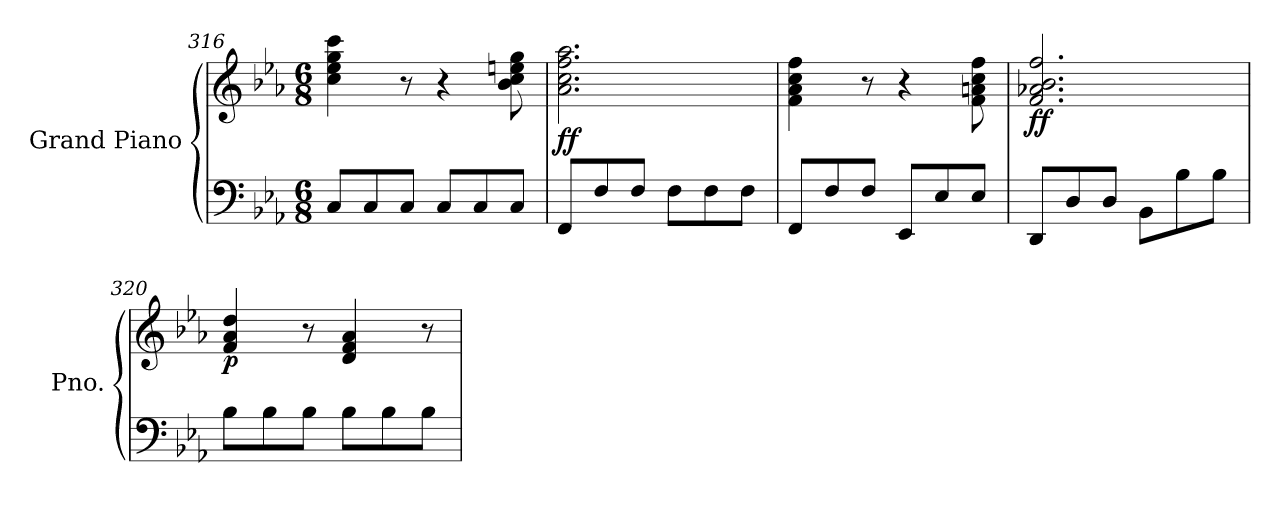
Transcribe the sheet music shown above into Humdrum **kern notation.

**kern	**kern	**dynam
*part1	*part1	*part1
*staff2	*staff1	*staff1/2
*I"Grand Piano	*	*
*I'Pno.	*	*
*clefF4	*clefG2	*
*k[b-e-a-]	*k[b-e-a-]	*
*M6/8	*M6/8	*
=316	=316	=316
8C/L	4cc\ 4ee-\ 4gg\ 4ccc\	.
8C/	.	.
8C/J	8r	.
8C/L	4r	.
8C/	.	.
8C/J	8b-\ 8cc\ 8een\ 8gg\	.
!!LO:LB:g=z
=317	=317	=317
!	!	!LO:DY:b
8FF/L	2.a-\ 2.cc\ 2.ff\ 2.aa-\	ff
8F/	.	.
8F/J	.	.
8F\L	.	.
8F\	.	.
8F\J	.	.
=318	=318	=318
8FF/L	4f\ 4a-\ 4cc\ 4ff\	.
8F/	.	.
8F/J	8r	.
8EE-/L	4r	.
8E-/	.	.
8E-/J	8f\ 8an\ 8cc\ 8ff\	.
=319	=319	=319
!	!	!LO:DY:b
8DD/L	2.f/ 2.a-X/ 2.b-/ 2.ff/	ff
8D/	.	.
8D/J	.	.
8BB-\L	.	.
8B-\	.	.
8B-\J	.	.
=320	=320	=320
!	!	!LO:DY:b
8B-\L	4f/ 4a-/ 4dd/	p
8B-\	.	.
8B-\J	8r	.
8B-\L	4d/ 4f/ 4a-/	.
8B-\	.	.
8B-\J	8r	.
=	=	=
*-	*-	*-
